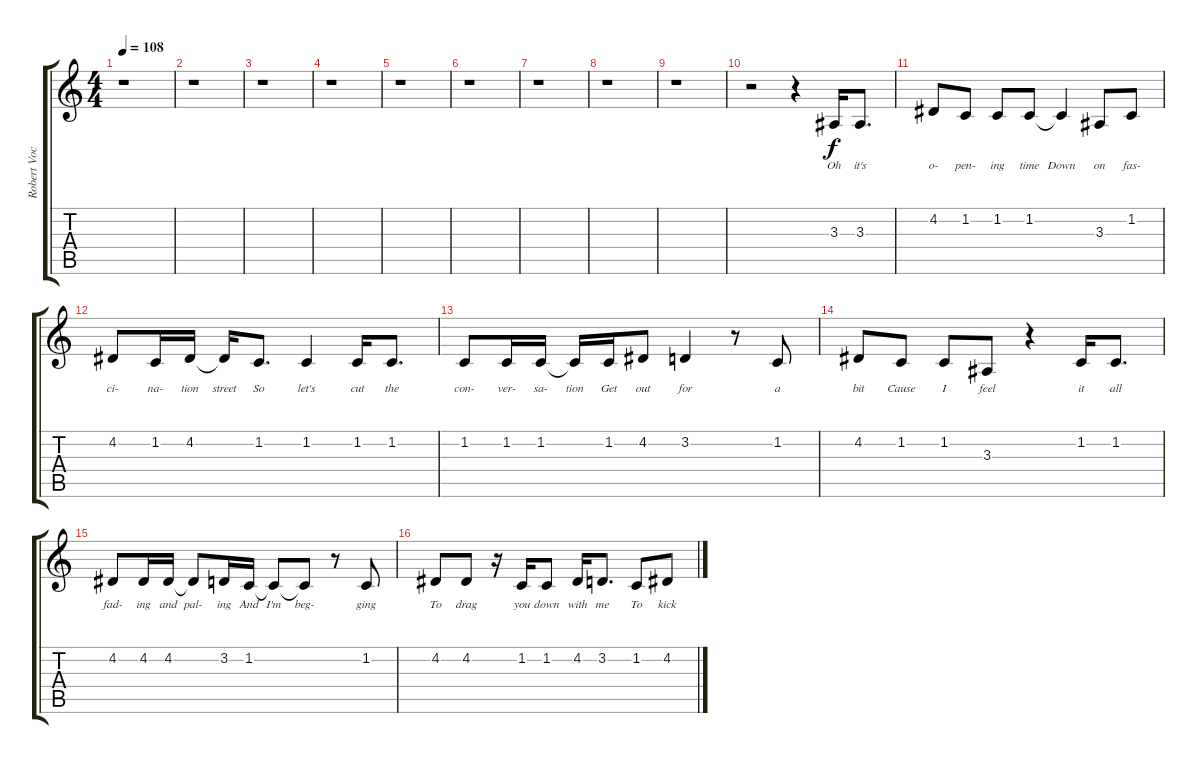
\track ("Robert Vocal" "Robert Voc") {instrument choiraahs}
\staff {score tabs}
\tuning (E4 B3 G3 D3 A2 E2) {hide}
\ts (4 4)
\tempo 108
\clef g2
\ks c
r.1{dy f} |
r.1 |
r.1 |
r.1 |
r.1 |
r.1 |
r.1 |
r.1 |
r.1 |
r.2 r.4 3.3.16{lyrics (0 "Oh") lyrics (1 "") lyrics (2 "") lyrics (3 "") lyrics (4 "")} 3.3.8{d lyrics (0 "it's") lyrics (1 "") lyrics (2 "") lyrics (3 "") lyrics (4 "")} |
4.2.8{lyrics (0 "o-") lyrics (1 "") lyrics (2 "") lyrics (3 "") lyrics (4 "")} 1.2.8{lyrics (0 "pen-") lyrics (1 "") lyrics (2 "") lyrics (3 "") lyrics (4 "")} 1.2.8{lyrics (0 "ing") lyrics (1 "") lyrics (2 "") lyrics (3 "") lyrics (4 "")} 1.2.8{lyrics (0 "time") lyrics (1 "") lyrics (2 "") lyrics (3 "") lyrics (4 "")} 1.2{t}.4{lyrics (0 "Down") lyrics (1 "") lyrics (2 "") lyrics (3 "") lyrics (4 "")} 3.3.8{lyrics (0 "on") lyrics (1 "") lyrics (2 "") lyrics (3 "") lyrics (4 "")} 1.2.8{lyrics (0 "fas-") lyrics (1 "") lyrics (2 "") lyrics (3 "") lyrics (4 "")} |
4.2.8{lyrics (0 "ci-") lyrics (1 "") lyrics (2 "") lyrics (3 "") lyrics (4 "")} 1.2.16{lyrics (0 "na-") lyrics (1 "") lyrics (2 "") lyrics (3 "") lyrics (4 "")} 4.2.16{lyrics (0 "tion") lyrics (1 "") lyrics (2 "") lyrics (3 "") lyrics (4 "")} 4.2{t}.16{lyrics (0 "street") lyrics (1 "") lyrics (2 "") lyrics (3 "") lyrics (4 "")} 1.2.8{d lyrics (0 "So") lyrics (1 "") lyrics (2 "") lyrics (3 "") lyrics (4 "")} 1.2.4{lyrics (0 "let's") lyrics (1 "") lyrics (2 "") lyrics (3 "") lyrics (4 "")} 1.2.16{lyrics (0 "cut") lyrics (1 "") lyrics (2 "") lyrics (3 "") lyrics (4 "")} 1.2.8{d lyrics (0 "the") lyrics (1 "") lyrics (2 "") lyrics (3 "") lyrics (4 "")} |
1.2.8{lyrics (0 "con-") lyrics (1 "") lyrics (2 "") lyrics (3 "") lyrics (4 "")} 1.2.16{lyrics (0 "ver-") lyrics (1 "") lyrics (2 "") lyrics (3 "") lyrics (4 "")} 1.2.16{lyrics (0 "sa-") lyrics (1 "") lyrics (2 "") lyrics (3 "") lyrics (4 "")} 1.2{t}.16{lyrics (0 "tion") lyrics (1 "") lyrics (2 "") lyrics (3 "") lyrics (4 "")} 1.2.16{lyrics (0 "Get") lyrics (1 "") lyrics (2 "") lyrics (3 "") lyrics (4 "")} 4.2.8{lyrics (0 "out") lyrics (1 "") lyrics (2 "") lyrics (3 "") lyrics (4 "")} 3.2.4{lyrics (0 "for") lyrics (1 "") lyrics (2 "") lyrics (3 "") lyrics (4 "")} r.8 1.2.8{lyrics (0 "a") lyrics (1 "") lyrics (2 "") lyrics (3 "") lyrics (4 "")} |
4.2.8{lyrics (0 "bit") lyrics (1 "") lyrics (2 "") lyrics (3 "") lyrics (4 "")} 1.2.8{lyrics (0 "Cause") lyrics (1 "") lyrics (2 "") lyrics (3 "") lyrics (4 "")} 1.2.8{lyrics (0 "I") lyrics (1 "") lyrics (2 "") lyrics (3 "") lyrics (4 "")} 3.3.8{lyrics (0 "feel") lyrics (1 "") lyrics (2 "") lyrics (3 "") lyrics (4 "")} r.4 1.2.16{lyrics (0 "it") lyrics (1 "") lyrics (2 "") lyrics (3 "") lyrics (4 "")} 1.2.8{d lyrics (0 "all") lyrics (1 "") lyrics (2 "") lyrics (3 "") lyrics (4 "")} |
4.2.8{lyrics (0 "fad-") lyrics (1 "") lyrics (2 "") lyrics (3 "") lyrics (4 "")} 4.2.16{lyrics (0 "ing") lyrics (1 "") lyrics (2 "") lyrics (3 "") lyrics (4 "")} 4.2.16{lyrics (0 "and") lyrics (1 "") lyrics (2 "") lyrics (3 "") lyrics (4 "")} 4.2{t}.8{lyrics (0 "pal-") lyrics (1 "") lyrics (2 "") lyrics (3 "") lyrics (4 "")} 3.2.16{lyrics (0 "ing") lyrics (1 "") lyrics (2 "") lyrics (3 "") lyrics (4 "")} 1.2.16{lyrics (0 "And") lyrics (1 "") lyrics (2 "") lyrics (3 "") lyrics (4 "")} 1.2{t}.8{lyrics (0 "I'm") lyrics (1 "") lyrics (2 "") lyrics (3 "") lyrics (4 "")} 1.2{t}.8{lyrics (0 "beg-") lyrics (1 "") lyrics (2 "") lyrics (3 "") lyrics (4 "")} r.8 1.2.8{lyrics (0 "ging") lyrics (1 "") lyrics (2 "") lyrics (3 "") lyrics (4 "")} |
4.2.8{lyrics (0 "To") lyrics (1 "") lyrics (2 "") lyrics (3 "") lyrics (4 "")} 4.2.8{lyrics (0 "drag") lyrics (1 "") lyrics (2 "") lyrics (3 "") lyrics (4 "")} r.16 1.2.16{lyrics (0 "you") lyrics (1 "") lyrics (2 "") lyrics (3 "") lyrics (4 "")} 1.2.8{lyrics (0 "down") lyrics (1 "") lyrics (2 "") lyrics (3 "") lyrics (4 "")} 4.2.16{lyrics (0 "with") lyrics (1 "") lyrics (2 "") lyrics (3 "") lyrics (4 "")} 3.2.8{d lyrics (0 "me") lyrics (1 "") lyrics (2 "") lyrics (3 "") lyrics (4 "")} 1.2.8{lyrics (0 "To") lyrics (1 "") lyrics (2 "") lyrics (3 "") lyrics (4 "")} 4.2.8{lyrics (0 "kick") lyrics (1 "") lyrics (2 "") lyrics (3 "") lyrics (4 "")}
